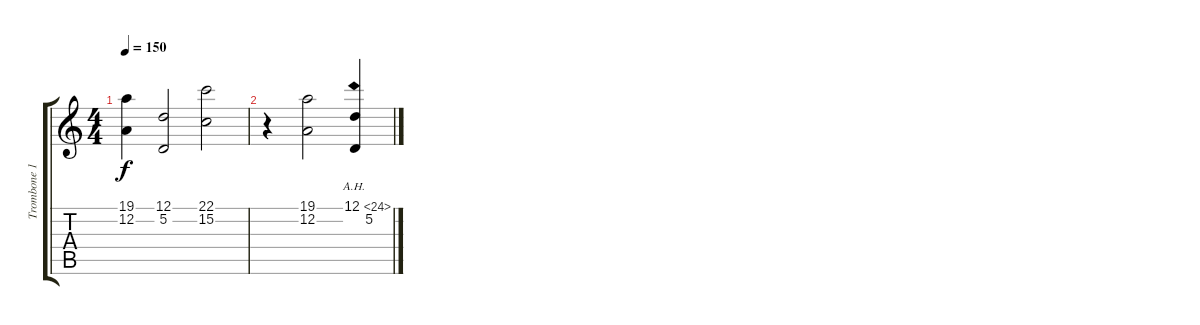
\track ("Trombone 1" "Trombone 1") {instrument trombone}
\staff {score tabs}
\tuning (D4 A3 F3 C3 G2 C2) {hide}
\ts (4 4)
\tempo 150
\clef g2
\ks c
(19.1{t} 12.2{t}).4{dy f} (12.1 5.2).2 (22.1 15.2).2 |
r.4 (19.1 12.2).2 (12.1{ah 12} 5.2).4
